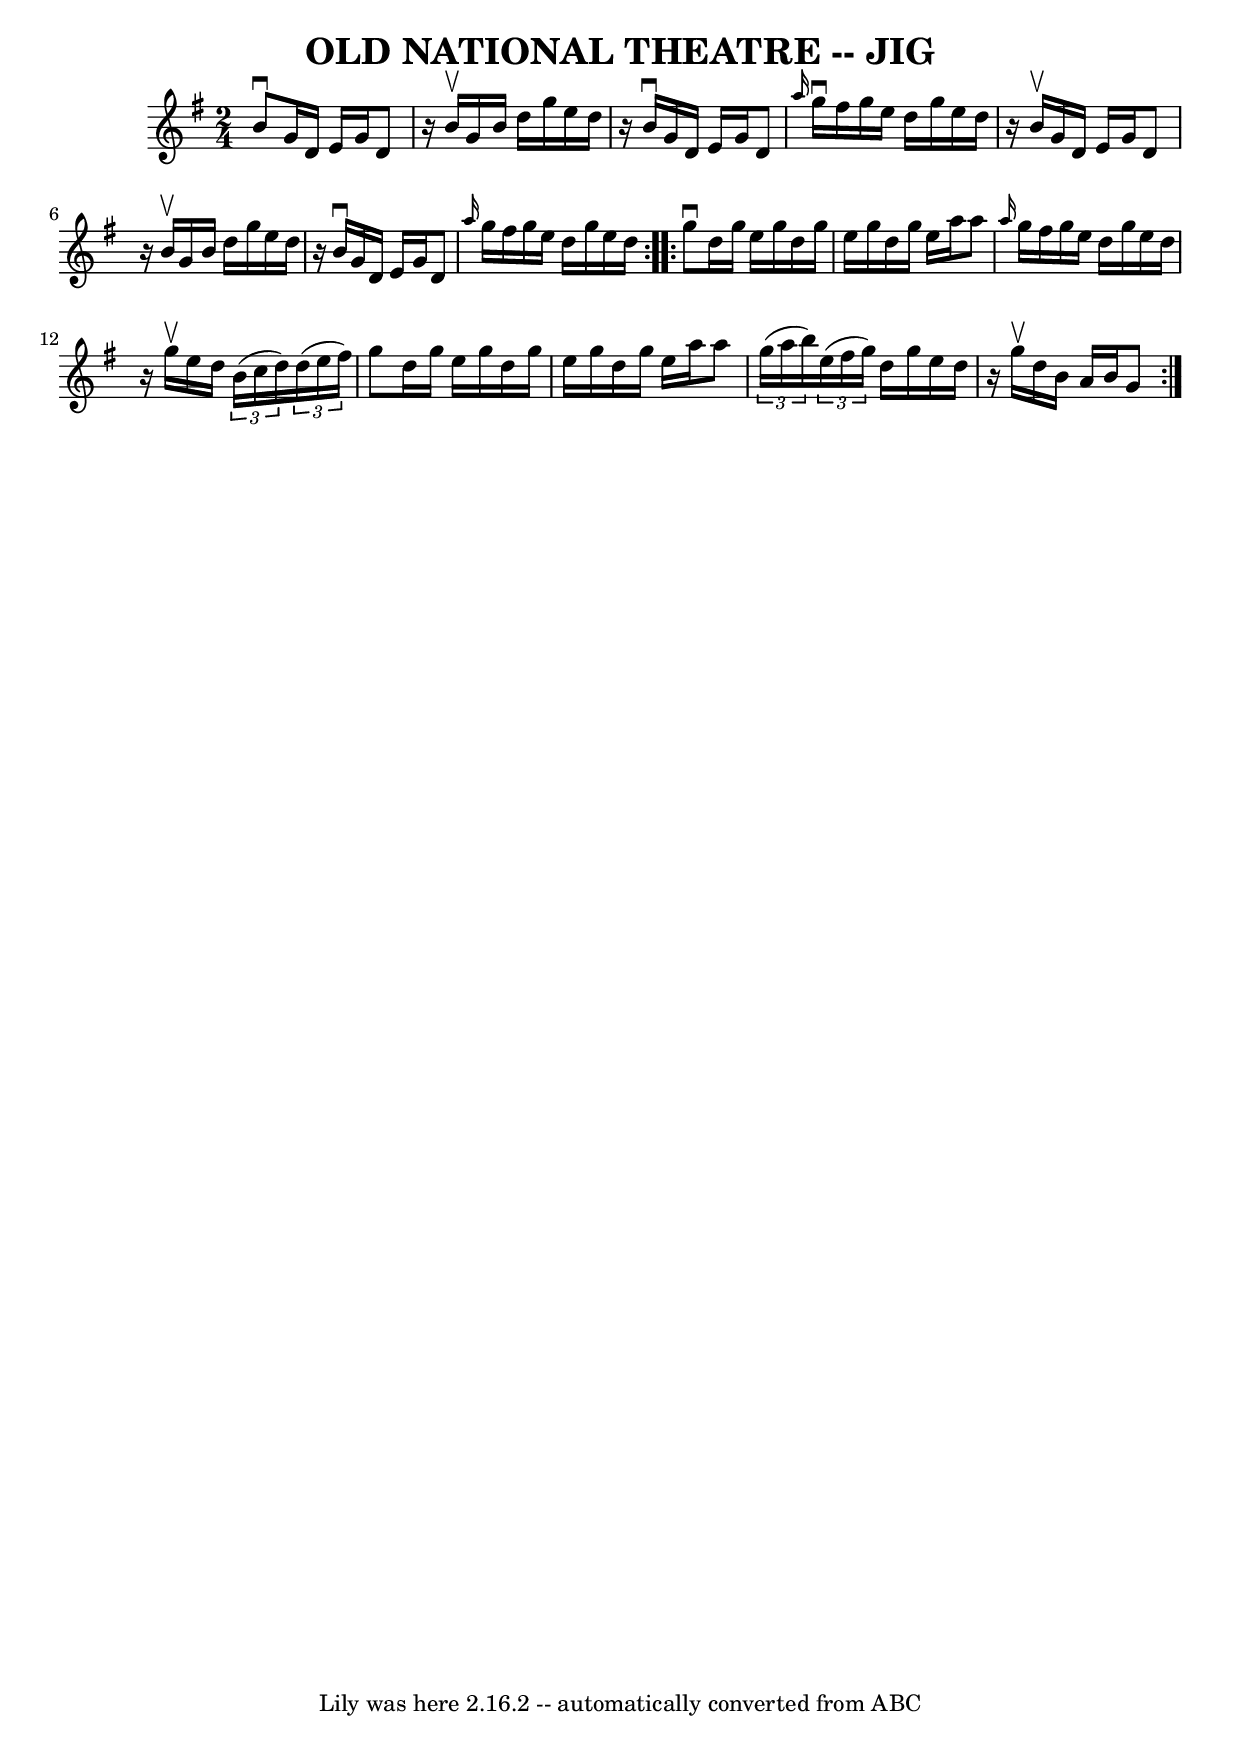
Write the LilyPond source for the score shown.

\version "2.16.2"
\include "Mammoth.ily"
\header {
  %% book = "Ryan's Mammoth Collection of Fiddle Tunes"
 crossRefNumber = "1"
 footnotes = ""
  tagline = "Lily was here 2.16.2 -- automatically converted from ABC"
  title = "OLD NATIONAL THEATRE -- JIG"

}
voicedefault =  {



  \repeat volta 2 {

    \time 2/4 
    \key g \major b'8^\downbow g'16 d'16 e'16 g'16 d'8     |
    r16 b'16^\upbow g'16 b'16 d''16 g''16 e''16 d''16  |
    r16 b'16^\downbow g'16 d'16 e'16 g'16 d'8     |
    \grace { a''16  
	   } g''16^\downbow fs''16 g''16 e''16 d''16 g''16 e''16 d''16    |  |
    r16 b'16^\upbow g'16 d'16 e'16 g'16 d'8     |
    r16 b'16^\upbow g'16 b'16 d''16 g''16 e''16 d''16     |
    r16 b'16^\downbow g'16 d'16 e'16 g'16 d'8     |
    \grace { a''16  
	   } g''16    
 fs''16 g''16 e''16 d''16 g''16 e''16 d''16    
  }     

  \repeat volta 2 {
 g''8^\downbow d''16 g''16 e''16 g''16 d''16 g''16     |
 e''16 g''16 d''16 g''16 e''16 a''16 a''8     |
    \grace { a''16  
	   } g''16 fs''16 g''16 e''16 d''16 g''16 e''16 d''16     |
    r16 g''16^\upbow e''16    
 d''16    \times 2/3 { b'16 (c''16 d''16) 
			}   \times 2/3 { d''16 (
					 e''16 fs''16)  				       }   |  |
 g''8 d''16 g''16 e''16 g''16 d''16 g''16     |
 e''16 g''16 d''16 g''16 e''16 a''16 a''8     |
    \times 2/3 { g''16 (a''16 b''16 
		 ) 
	       }   \times 2/3 { e''16 (fs''16 g''16) 
			      } d''16 g''16 e''16 d''16     |
    r16 g''16^\upbow d''16 b'16 a'16 b'16  
 g'8    
  }   

}

\score{
  <<

    \context Staff="default"
    {
      \voicedefault 
      
    }

  >>
  \layout {
    
  }
  \midi {
  }

}
